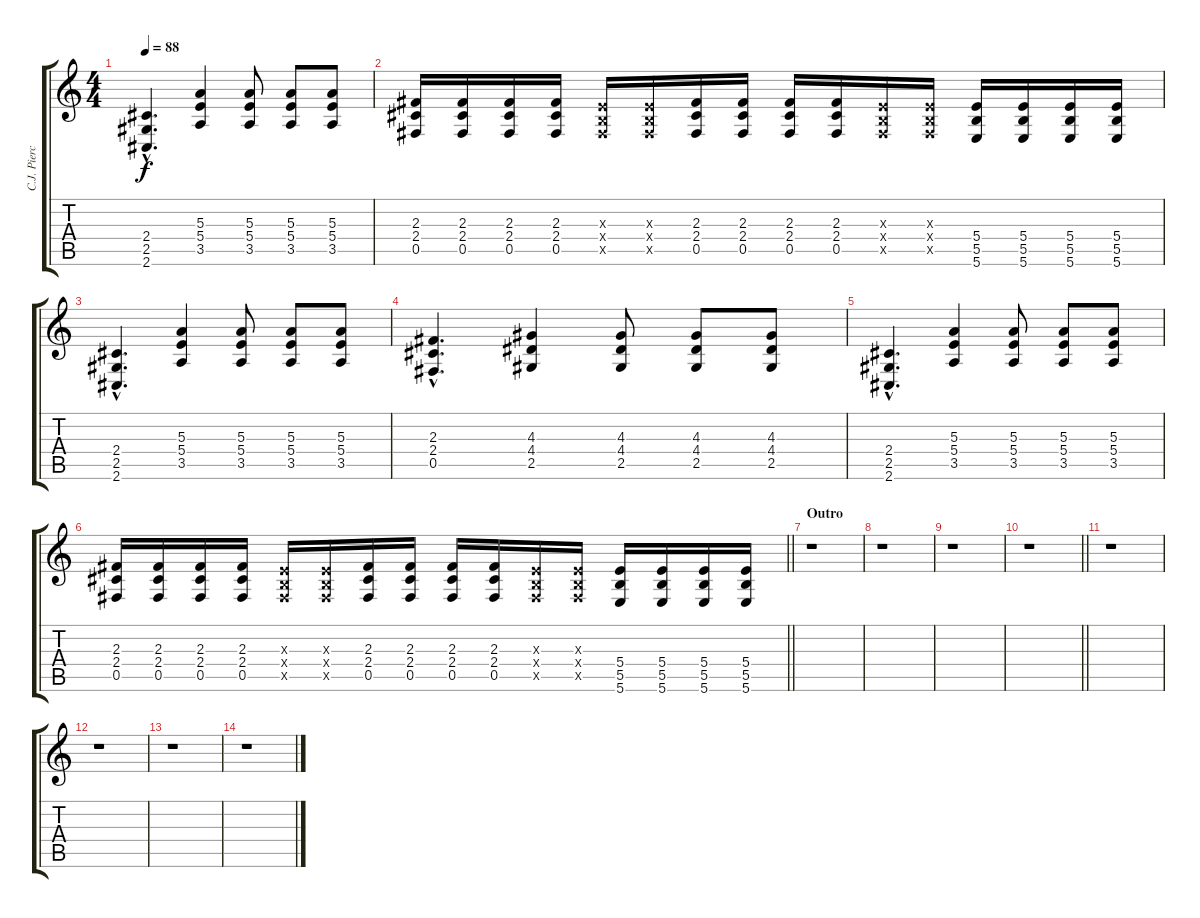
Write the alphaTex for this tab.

\track ("C.J. Pierce (Rhythm Guitar)" "C.J. Pierc") {instrument distortionguitar}
\staff {score tabs}
\tuning (Db4 Ab3 E3 B2 Gb2 B1) {hide}
\ts (4 4)
\tempo 88
\clef g2
\ks c
(2.4{hac} 2.5{hac} 2.6{hac}).4{d dy f} (5.3 5.4 3.5).4 (5.3 5.4 3.5).8 (5.3 5.4 3.5).8 (5.3 5.4 3.5).8 |
(2.3 2.4 0.5).16 (2.3 2.4 0.5).16 (2.3 2.4 0.5).16 (2.3 2.4 0.5).16 (0.3{x} 0.4{x} 0.5{x}).16 (0.3{x} 0.4{x} 0.5{x}).16 (2.3 2.4 0.5).16 (2.3 2.4 0.5).16 (2.3 2.4 0.5).16 (2.3 2.4 0.5).16 (0.3{x} 0.4{x} 0.5{x}).16 (0.3{x} 0.4{x} 0.5{x}).16 (5.4 5.5 5.6).16 (5.4 5.5 5.6).16 (5.4 5.5 5.6).16 (5.4 5.5 5.6).16 |
(2.4{hac} 2.5{hac} 2.6{hac}).4{d} (5.3 5.4 3.5).4 (5.3 5.4 3.5).8 (5.3 5.4 3.5).8 (5.3 5.4 3.5).8 |
(2.3{hac} 2.4{hac} 0.5{hac}).4{d} (4.3 4.4 2.5).4 (4.3 4.4 2.5).8 (4.3 4.4 2.5).8 (4.3 4.4 2.5).8 |
(2.4{hac} 2.5{hac} 2.6{hac}).4{d} (5.3 5.4 3.5).4 (5.3 5.4 3.5).8 (5.3 5.4 3.5).8 (5.3 5.4 3.5).8 |
\barLineRight lightlight
(2.3 2.4 0.5).16 (2.3 2.4 0.5).16 (2.3 2.4 0.5).16 (2.3 2.4 0.5).16 (0.3{x} 0.4{x} 0.5{x}).16 (0.3{x} 0.4{x} 0.5{x}).16 (2.3 2.4 0.5).16 (2.3 2.4 0.5).16 (2.3 2.4 0.5).16 (2.3 2.4 0.5).16 (0.3{x} 0.4{x} 0.5{x}).16 (0.3{x} 0.4{x} 0.5{x}).16 (5.4 5.5 5.6).16 (5.4 5.5 5.6).16 (5.4 5.5 5.6).16 (5.4 5.5 5.6).16 |
\section ("" "Outro")
r.1 |
r.1 |
r.1 |
\barLineRight lightlight
r.1 |
r.1 |
r.1 |
r.1 |
r.1
